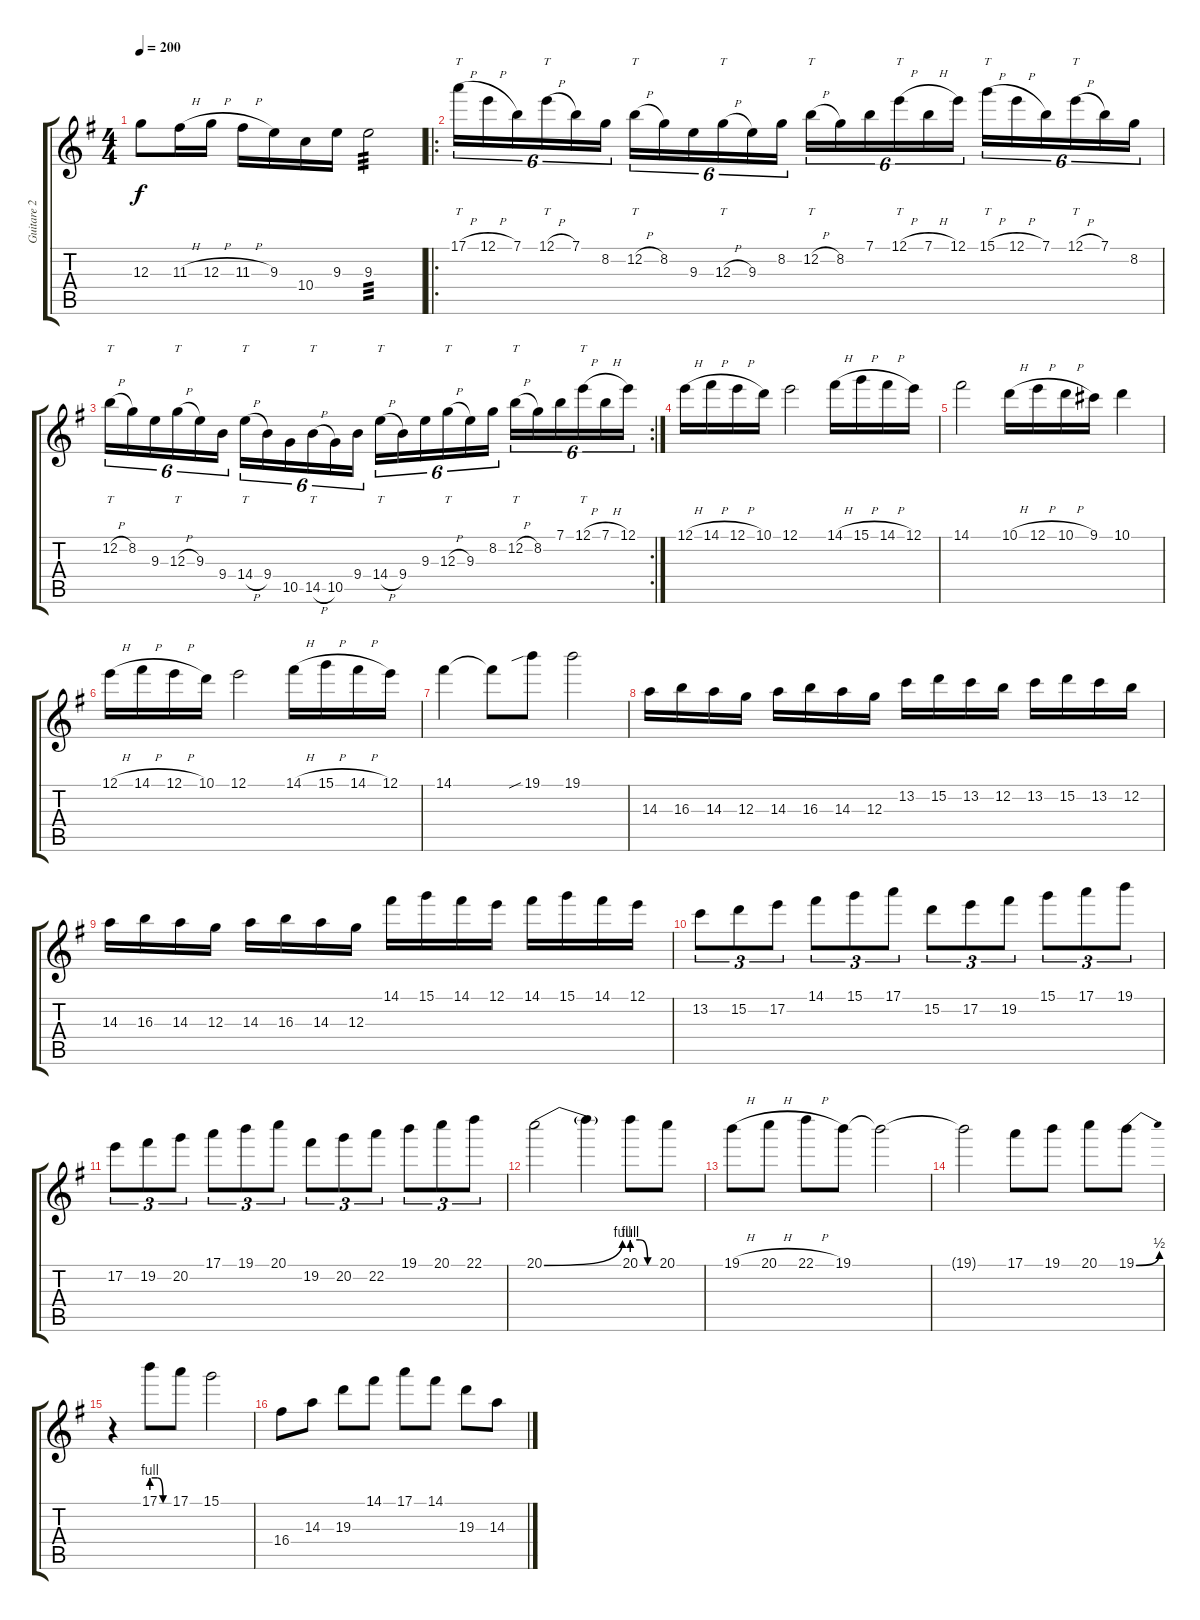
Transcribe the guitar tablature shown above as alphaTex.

\track ("Guitare 2" "Guitare 2") {instrument electricguitarjazz}
\staff {score tabs}
\tuning (E4 B3 G3 D3 A2 E2) {hide}
\ts (4 4)
\tempo 200
\clef g2
\ks g
12.3.8{dy f} 11.3{h}.16 12.3{h}.16 11.3{h}.16 9.3.16 10.4.16 9.3.16 9.3.2{tp 3} |
\ro
17.1{h}.16{tt tu (6 4)} 12.1{h}.16{tu (6 4)} 7.1.16{tu (6 4)} 12.1{h}.16{tt tu (6 4)} 7.1.16{tu (6 4)} 8.2.16{tu (6 4)} 12.2{h}.16{tt tu (6 4)} 8.2.16{tu (6 4)} 9.3.16{tu (6 4)} 12.3{h}.16{tt tu (6 4)} 9.3.16{tu (6 4)} 8.2.16{tu (6 4)} 12.2{h}.16{tt tu (6 4)} 8.2.16{tu (6 4)} 7.1.16{tu (6 4)} 12.1{h}.16{tt tu (6 4)} 7.1{h}.16{tu (6 4)} 12.1.16{tu (6 4)} 15.1{h}.16{tt tu (6 4)} 12.1{h}.16{tu (6 4)} 7.1.16{tu (6 4)} 12.1{h}.16{tt tu (6 4)} 7.1.16{tu (6 4)} 8.2.16{tu (6 4)} |
\rc 2
12.2{h}.16{tt tu (6 4)} 8.2.16{tu (6 4)} 9.3.16{tu (6 4)} 12.3{h}.16{tt tu (6 4)} 9.3.16{tu (6 4)} 9.4.16{tu (6 4)} 14.4{h}.16{tt tu (6 4)} 9.4.16{tu (6 4)} 10.5.16{tu (6 4)} 14.5{h}.16{tt tu (6 4)} 10.5.16{tu (6 4)} 9.4.16{tu (6 4)} 14.4{h}.16{tt tu (6 4)} 9.4.16{tu (6 4)} 9.3.16{tu (6 4)} 12.3{h}.16{tt tu (6 4)} 9.3.16{tu (6 4)} 8.2.16{tu (6 4)} 12.2{h}.16{tt tu (6 4)} 8.2.16{tu (6 4)} 7.1.16{tu (6 4)} 12.1{h}.16{tt tu (6 4)} 7.1{h}.16{tu (6 4)} 12.1.16{tu (6 4)} |
12.1{h}.16 14.1{h}.16 12.1{h}.16 10.1.16 12.1.2 14.1{h}.16 15.1{h}.16 14.1{h}.16 12.1.16 |
14.1.2 10.1{h}.16 12.1{h}.16 10.1{h}.16 9.1.16 10.1.4 |
12.1{h}.16 14.1{h}.16 12.1{h}.16 10.1.16 12.1.2 14.1{h}.16 15.1{h}.16 14.1{h}.16 12.1.16 |
14.1.4 14.1{t}.8 19.1{sib}.8 19.1.2 |
14.3.16 16.3.16 14.3.16 12.3.16 14.3.16 16.3.16 14.3.16 12.3.16 13.2.16 15.2.16 13.2.16 12.2.16 13.2.16 15.2.16 13.2.16 12.2.16 |
14.3.16 16.3.16 14.3.16 12.3.16 14.3.16 16.3.16 14.3.16 12.3.16 14.1.16 15.1.16 14.1.16 12.1.16 14.1.16 15.1.16 14.1.16 12.1.16 |
13.2.8{tu (3 2)} 15.2.8{tu (3 2)} 17.2.8{tu (3 2)} 14.1.8{tu (3 2)} 15.1.8{tu (3 2)} 17.1.8{tu (3 2)} 15.2.8{tu (3 2)} 17.2.8{tu (3 2)} 19.2.8{tu (3 2)} 15.1.8{tu (3 2)} 17.1.8{tu (3 2)} 19.1.8{tu (3 2)} |
17.2.8{tu (3 2)} 19.2.8{tu (3 2)} 20.2.8{tu (3 2)} 17.1.8{tu (3 2)} 19.1.8{tu (3 2)} 20.1.8{tu (3 2)} 19.2.8{tu (3 2)} 20.2.8{tu (3 2)} 22.2.8{tu (3 2)} 19.1.8{tu (3 2)} 20.1.8{tu (3 2)} 22.1.8{tu (3 2)} |
20.1{be (bend 0 0 60 4)}.2 20.1{t}.4 20.1{be (custom 0 4 20 4 40 0 60 0)}.8 20.1.8 |
19.1{h}.8 20.1{h}.8 22.1{h}.8 19.1.8 19.1{t}.2 |
19.1{t}.2 17.1.8 19.1.8 20.1.8 19.1{be (bend 0 0 60 2)}.8 |
r.4 17.1{be (custom 0 4 20 4 40 0 60 0)}.8 17.1.8 15.1.2 |
16.4.8 14.3.8 19.3.8 14.1.8 17.1.8 14.1.8 19.3.8 14.3.8
